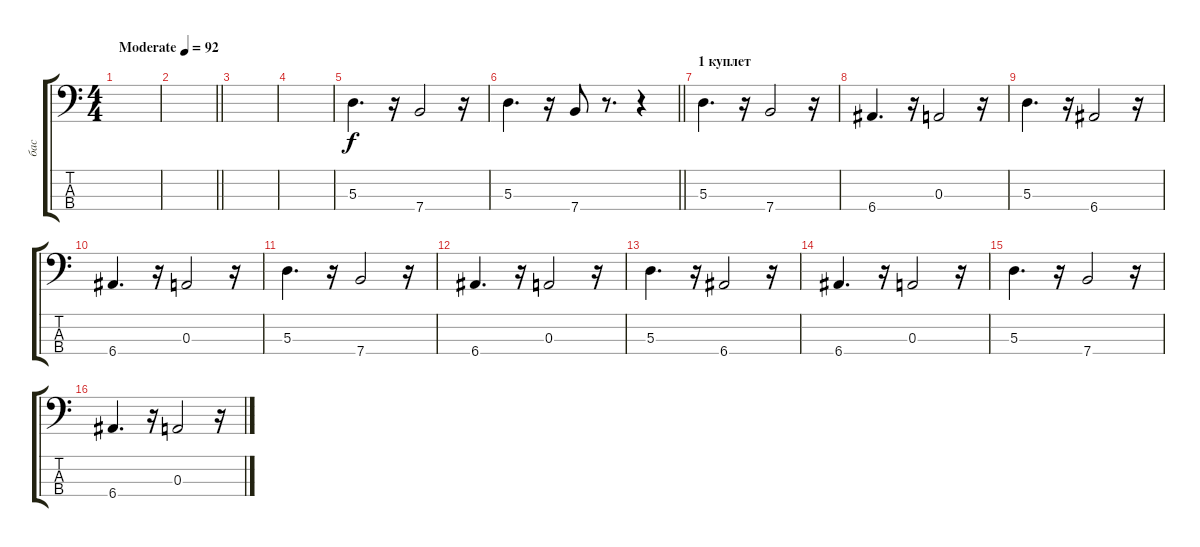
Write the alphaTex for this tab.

\track ("бас" "бас") {instrument electricbassfinger}
\staff {score tabs}
\tuning (G2 D2 A1 E1) {hide}
\ts (4 4)
\tempo (92 "Moderate")
\clef f4
\ks c
|
\barLineRight lightlight
|
|
|
5.3.4{d} r.16 7.4.2 r.16 |
\barLineRight lightlight
5.3.4{d} r.16 7.4.8 r.8{d} r.4 |
\section ("" "1 куплет")
5.3.4{d} r.16 7.4.2 r.16 |
6.4.4{d} r.16 0.3.2 r.16 |
5.3.4{d} r.16 6.4.2 r.16 |
6.4.4{d} r.16 0.3.2 r.16 |
5.3.4{d} r.16 7.4.2 r.16 |
6.4.4{d} r.16 0.3.2 r.16 |
5.3.4{d} r.16 6.4.2 r.16 |
6.4.4{d} r.16 0.3.2 r.16 |
5.3.4{d} r.16 7.4.2 r.16 |
6.4.4{d} r.16 0.3.2 r.16
